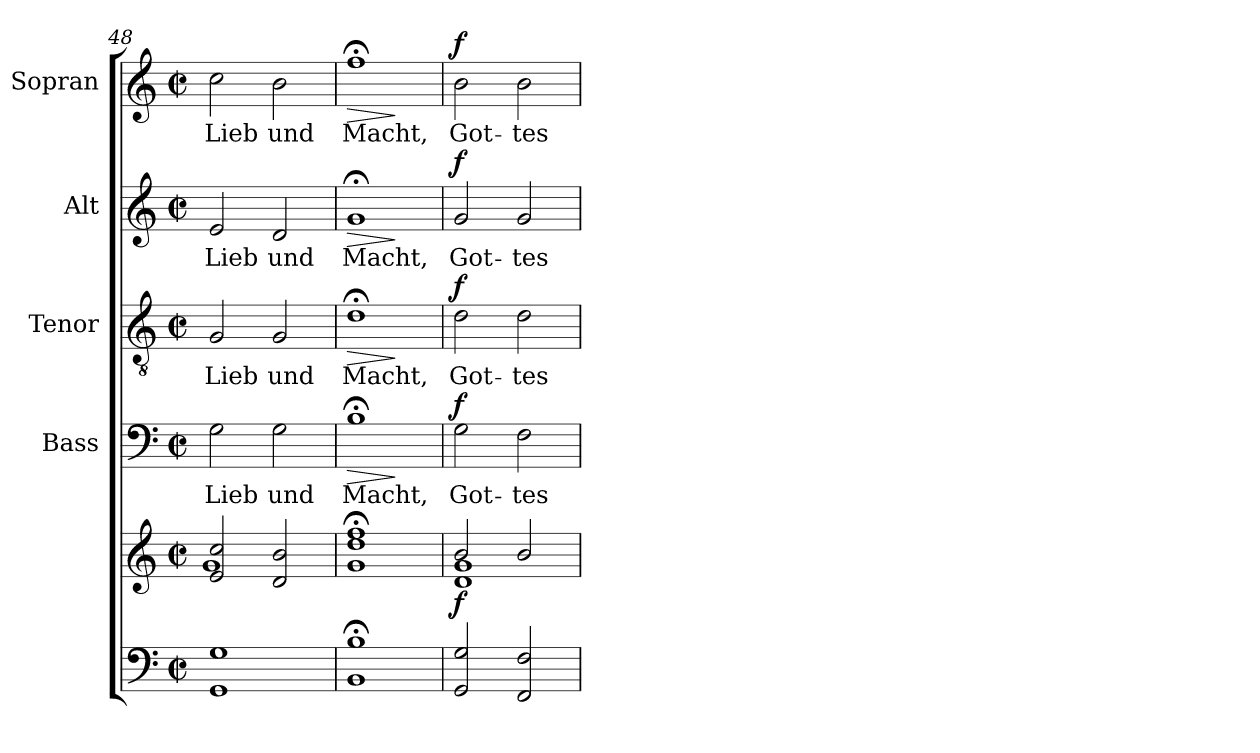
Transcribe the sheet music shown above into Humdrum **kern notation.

**kern	**kern	**dynam	**kern	**text	**dynam	**kern	**text	**dynam	**kern	**text	**dynam	**kern	**text	**dynam
*part5	*part5	*part5	*part4	*part4	*part4	*part3	*part3	*part3	*part2	*part2	*part2	*part1	*part1	*part1
*staff6	*staff5	*staff5/6	*staff4	*staff4	*staff4	*staff3	*staff3	*staff3	*staff2	*staff2	*staff2	*staff1	*staff1	*staff1
*	*	*	*I"Bass	*	*	*I"Tenor	*	*	*I"Alt	*	*	*I"Sopran	*	*
*	*	*	*I'B.	*	*	*I'T.	*	*	*I'A.	*	*	*I'S.	*	*
*clefF4	*clefG2	*	*clefF4	*	*	*clefGv2	*	*	*clefG2	*	*	*clefG2	*	*
*k[]	*k[]	*	*k[]	*	*	*k[]	*	*	*k[]	*	*	*k[]	*	*
*C:	*C:	*	*C:	*	*	*C:	*	*	*C:	*	*	*C:	*	*
*M2/2	*M2/2	*	*M2/2	*	*	*M2/2	*	*	*M2/2	*	*	*M2/2	*	*
*met(c|)	*met(c|)	*	*met(c|)	*	*	*met(c|)	*	*	*met(c|)	*	*	*met(c|)	*	*
=48	=48	=48	=48	=48	=48	=48	=48	=48	=48	=48	=48	=48	=48	=48
*	*^	*	*	*	*	*	*	*	*	*	*	*	*	*
!	!	!	!	!	!LO:LY:b	!	!	!LO:LY:b	!	!	!LO:LY:b	!	!	!LO:LY:b	!
1GG 1G	2e/ 2cc/	1g	.	2G\	Lieb	.	2G/	Lieb	.	2e/	Lieb	.	2cc\	Lieb	.
!	!	!	!	!	!LO:LY:b	!	!	!LO:LY:b	!	!	!LO:LY:b	!	!	!LO:LY:b	!
.	2d/ 2b/	.	.	2G\	und	.	2G/	und	.	2d/	und	.	2b\	und	.
*	*v	*v	*	*	*	*	*	*	*	*	*	*	*	*	*
=49	=49	=49	=49	=49	=49	=49	=49	=49	=49	=49	=49	=49	=49	=49
!	!	!	!	!LO:LY:b	!LO:HP:b	!	!LO:LY:b	!LO:HP:b	!	!LO:LY:b	!LO:HP:b	!	!LO:LY:b	!LO:HP:b
1BB; 1B;	1g;< 1dd;< 1ff;<	.	1B;<	Macht,	>	1d;<	Macht,	>	1g;<	Macht,	>	1ff;<	Macht,	>
.	.	.	.	.	]	.	.	]	.	.	]	.	.	]
=50	=50	=50	=50	=50	=50	=50	=50	=50	=50	=50	=50	=50	=50	=50
*	*^	*	*	*	*	*	*	*	*	*	*	*	*	*
!	!	!	!LO:DY:b	!	!LO:LY:b	!LO:DY:a	!	!LO:LY:b	!LO:DY:a	!	!LO:LY:b	!LO:DY:a	!	!LO:LY:b	!LO:DY:a
2GG/ 2G/	2b/	1d 1g	f	2G\	Got-	f	2d\	Got-	f	2g/	Got-	f	2b\	Got-	f
!	!	!	!	!	!LO:LY:b	!	!	!LO:LY:b	!	!	!LO:LY:b	!	!	!LO:LY:b	!
2FF/ 2F/	2b/	.	.	2F\	-tes	.	2d\	-tes	.	2g/	-tes	.	2b\	-tes	.
*	*v	*v	*	*	*	*	*	*	*	*	*	*	*	*	*
=	=	=	=	=	=	=	=	=	=	=	=	=	=	=
*-	*-	*-	*-	*-	*-	*-	*-	*-	*-	*-	*-	*-	*-	*-
